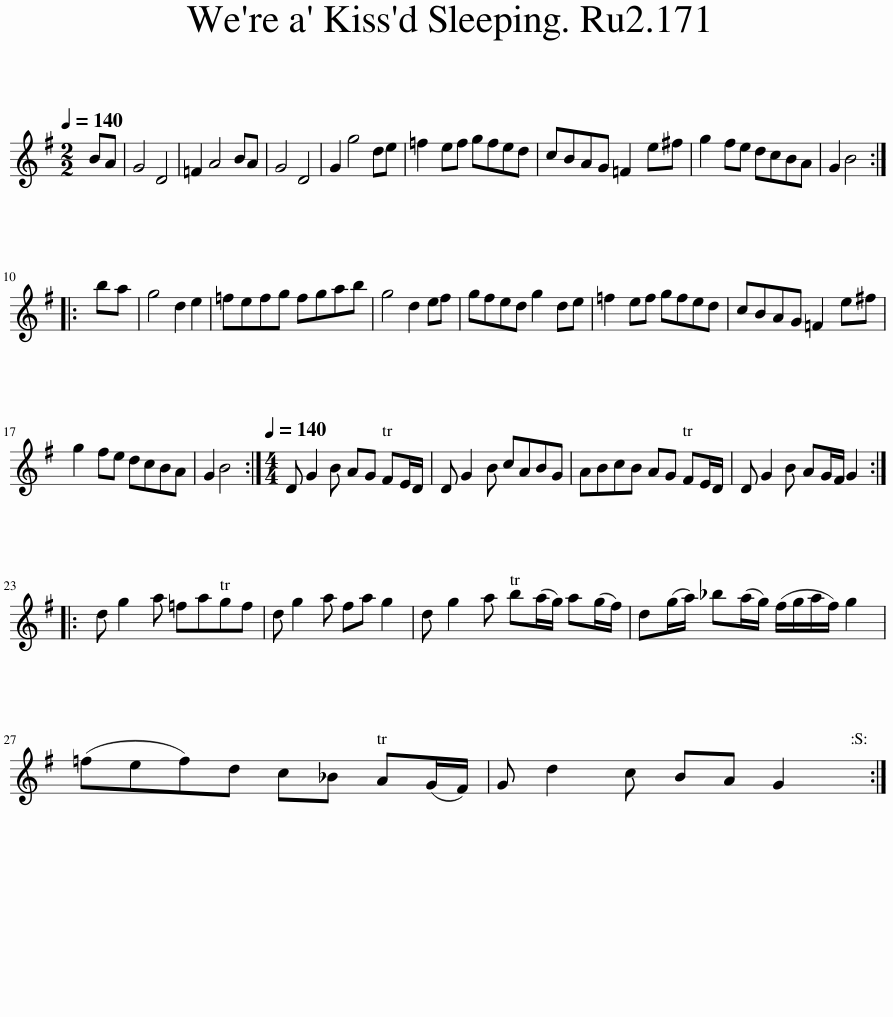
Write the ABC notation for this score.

X:1
L:1/8
Q:1/4=140
M:2/2
I:linebreak $
K:G
V:1 treble
V:1
 BA | G4 D4 | =F2 A4 BA | G4 D4 | G2 g4 de | %5
 =f2 ef gfed | cBAG =F2 e^f | g2 fe dcBA | G2 B4 ::$ ba | %10
 g4 d2 e2 | =fefg fgab | g4 d2 ef | gfed g2 de | =f2 ef gfed | %15
 cBAG =F2 e^f |$ g2 fe dcBA | G2 B4 :|[M:4/4][Q:1/4=140] D G2 B AG FE/D/ | D G2 B cABG | %20
 ABcB AG FE/D/ | D G2 B AG/F/ G2 ::$ d g2 a =fagf | d g2 a fa g2 | d g2 a b(a/g/) a(g/f/) | %25
 d(g/a/) _b(a/g/) (f/g/a/f/) g2 |$ (=fef)d c_B A(G/F/) | G d2 c BA G2 :| %28
